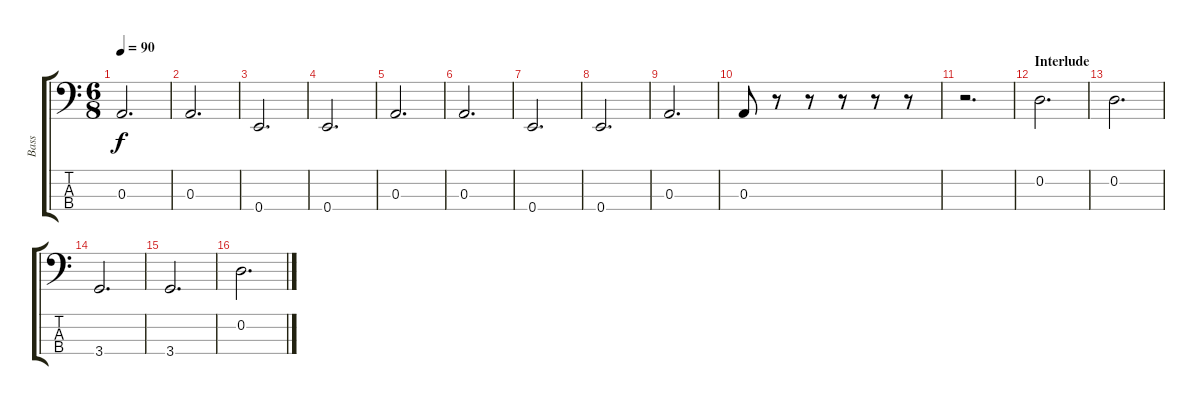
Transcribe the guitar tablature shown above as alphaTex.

\track ("Bass" "Bass") {instrument electricbassfinger}
\staff {score tabs}
\tuning (G2 D2 A1 E1) {hide}
\ts (6 8)
\tempo 90
\clef f4
\ks c
0.3.2{d dy f} |
0.3.2{d} |
0.4.2{d} |
0.4.2{d} |
0.3.2{d} |
0.3.2{d} |
0.4.2{d} |
0.4.2{d} |
0.3.2{d} |
0.3.8 r.8 r.8 r.8 r.8 r.8 |
r.2{d} |
\section ("" "Interlude")
0.2.2{d} |
0.2.2{d} |
3.4.2{d} |
3.4.2{d} |
0.2.2{d}
